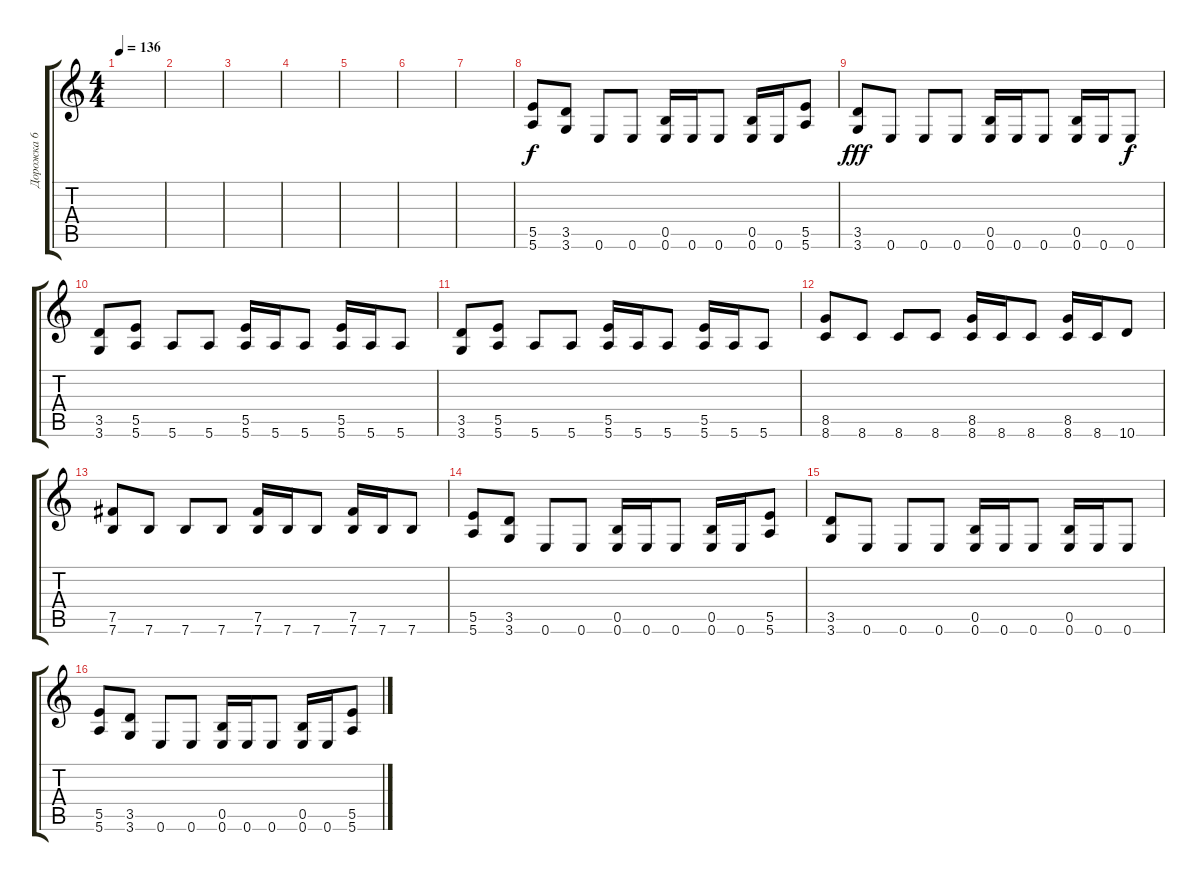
\track ("Дорожка 6" "Дорожка 6") {instrument overdrivenguitar}
\staff {score tabs}
\tuning (E4 B3 G3 E3 B2 E2) {hide}
\ts (4 4)
\tempo 136
\clef g2
\ks c
|
|
|
|
|
|
|
(5.5 5.6).8 (3.5 3.6).8 0.6.8 0.6.8 (0.5 0.6).16 0.6.16 0.6.8 (0.5 0.6).16 0.6.16 (5.5 5.6).8 |
(3.5 3.6).8{dy fff} 0.6.8 0.6.8 0.6.8 (0.5 0.6).16 0.6.16 0.6.8 (0.5 0.6).16 0.6.16 0.6.8{dy f} |
(3.5 3.6).8 (5.5 5.6).8 5.6.8 5.6.8 (5.5 5.6).16 5.6.16 5.6.8 (5.5 5.6).16 5.6.16 5.6.8 |
(3.5 3.6).8 (5.5 5.6).8 5.6.8 5.6.8 (5.5 5.6).16 5.6.16 5.6.8 (5.5 5.6).16 5.6.16 5.6.8 |
(8.5 8.6).8 8.6.8 8.6.8 8.6.8 (8.5 8.6).16 8.6.16 8.6.8 (8.5 8.6).16 8.6.16 10.6.8 |
(7.5 7.6).8 7.6.8 7.6.8 7.6.8 (7.5 7.6).16 7.6.16 7.6.8 (7.5 7.6).16 7.6.16 7.6.8 |
(5.5 5.6).8 (3.5 3.6).8 0.6.8 0.6.8 (0.5 0.6).16 0.6.16 0.6.8 (0.5 0.6).16 0.6.16 (5.5 5.6).8 |
(3.5 3.6).8 0.6.8 0.6.8 0.6.8 (0.5 0.6).16 0.6.16 0.6.8 (0.5 0.6).16 0.6.16 0.6.8 |
(5.5 5.6).8 (3.5 3.6).8 0.6.8 0.6.8 (0.5 0.6).16 0.6.16 0.6.8 (0.5 0.6).16 0.6.16 (5.5 5.6).8
